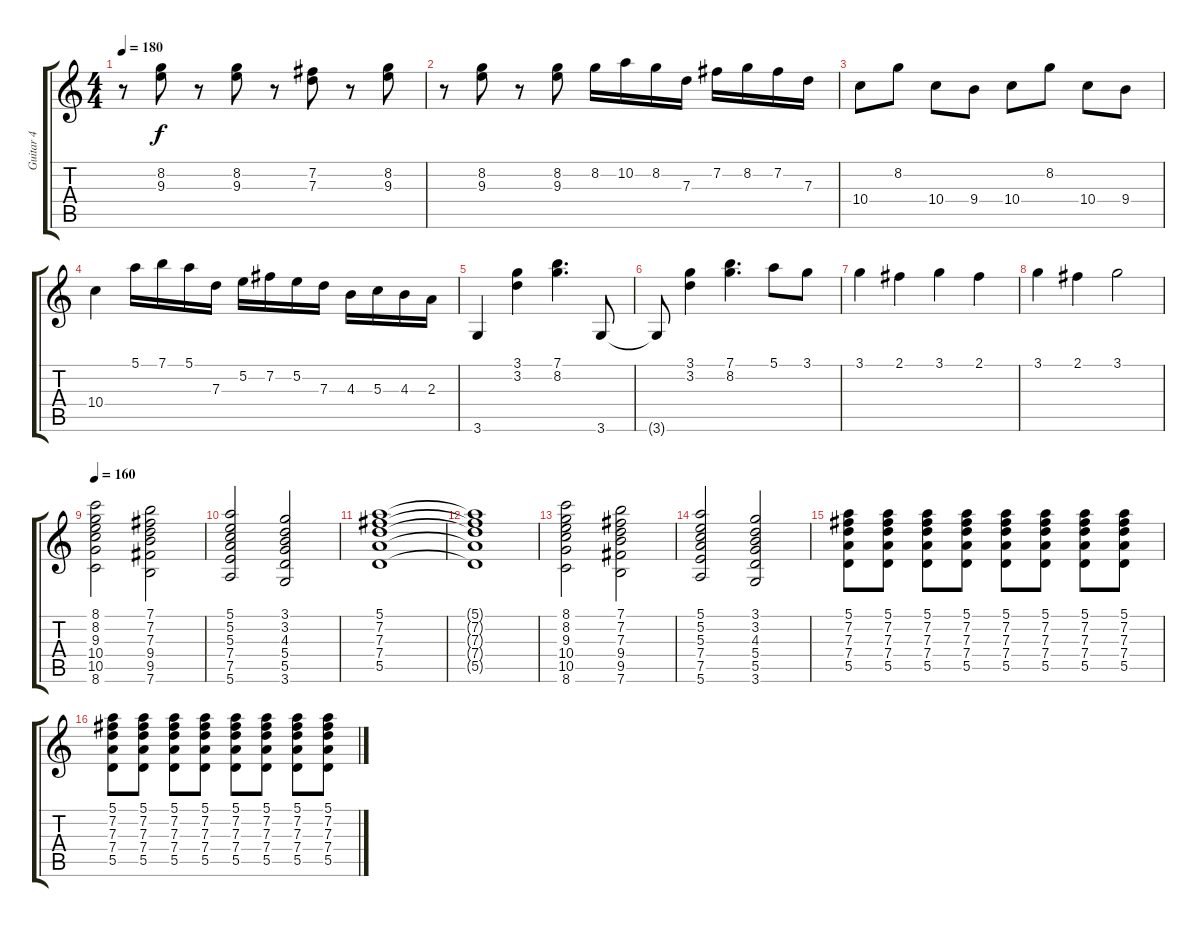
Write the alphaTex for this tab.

\track ("Guitar 4" "Guitar 4") {instrument acousticguitarnylon}
\staff {score tabs}
\tuning (E4 B3 G3 D3 A2 E2) {hide}
\ts (4 4)
\tempo 180
\clef g2
\ks c
r.8{dy f} (8.2 9.3).8 r.8 (8.2 9.3).8 r.8 (7.2 7.3).8 r.8 (8.2 9.3).8 |
r.8 (8.2 9.3).8 r.8 (8.2 9.3).8 8.2.16 10.2.16 8.2.16 7.3.16 7.2.16 8.2.16 7.2.16 7.3.16 |
10.4.8 8.2.8 10.4.8 9.4.8 10.4.8 8.2.8 10.4.8 9.4.8 |
10.4.4 5.1.16 7.1.16 5.1.16 7.3.16 5.2.16 7.2.16 5.2.16 7.3.16 4.3.16 5.3.16 4.3.16 2.3.16 |
3.6.4 (3.1 3.2).4 (7.1 8.2).4{d} 3.6.8 |
3.6{t}.8 (3.1 3.2).4 (7.1 8.2).4{d} 5.1.8 3.1.8 |
3.1.4 2.1.4 3.1.4 2.1.4 |
3.1.4 2.1.4 3.1.2 |
\tempo 160
(8.1 8.2 9.3 10.4 10.5 8.6).2 (7.1 7.2 7.3 9.4 9.5 7.6).2 |
(5.1 5.2 5.3 7.4 7.5 5.6).2 (3.1 3.2 4.3 5.4 5.5 3.6).2 |
(5.1 7.2 7.3 7.4 5.5).1 |
(5.1{t} 7.2{t} 7.3{t} 7.4{t} 5.5{t}).1 |
(8.1 8.2 9.3 10.4 10.5 8.6).2 (7.1 7.2 7.3 9.4 9.5 7.6).2 |
(5.1 5.2 5.3 7.4 7.5 5.6).2 (3.1 3.2 4.3 5.4 5.5 3.6).2 |
(5.1 7.2 7.3 7.4 5.5).8 (5.1 7.2 7.3 7.4 5.5).8 (5.1 7.2 7.3 7.4 5.5).8 (5.1 7.2 7.3 7.4 5.5).8 (5.1 7.2 7.3 7.4 5.5).8 (5.1 7.2 7.3 7.4 5.5).8 (5.1 7.2 7.3 7.4 5.5).8 (5.1 7.2 7.3 7.4 5.5).8 |
(5.1 7.2 7.3 7.4 5.5).8 (5.1 7.2 7.3 7.4 5.5).8 (5.1 7.2 7.3 7.4 5.5).8 (5.1 7.2 7.3 7.4 5.5).8 (5.1 7.2 7.3 7.4 5.5).8 (5.1 7.2 7.3 7.4 5.5).8 (5.1 7.2 7.3 7.4 5.5).8 (5.1 7.2 7.3 7.4 5.5).8
